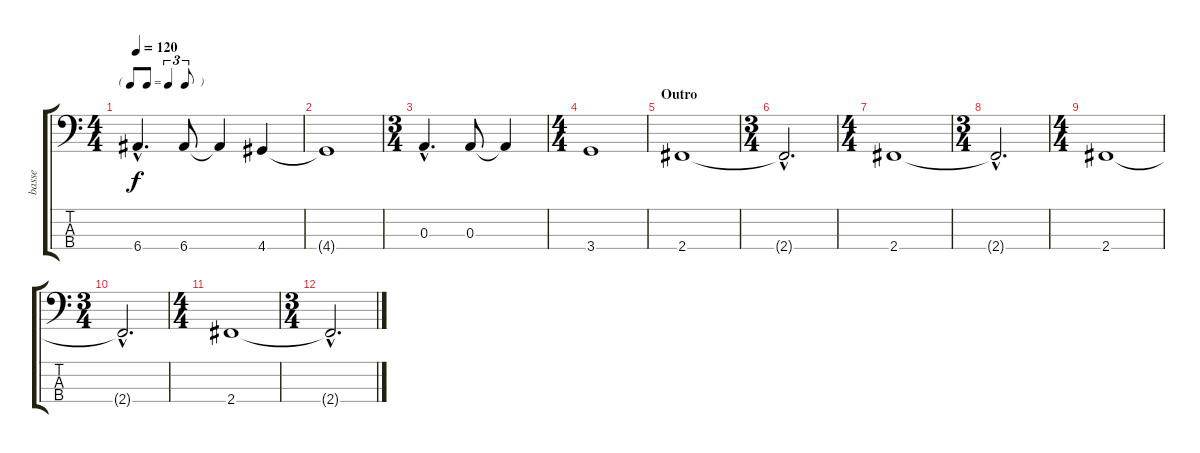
\track ("basse" "basse") {instrument electricbassfinger}
\staff {score tabs}
\tuning (G2 D2 A1 E1) {hide}
\ts (4 4)
\tf triplet8th
\tempo 120
\clef f4
\ks c
6.4{hac}.4{d dy f} 6.4.8 6.4{t}.4 4.4.4 |
4.4{t}.1 |
\ts (3 4)
0.3{hac}.4{d} 0.3.8 0.3{t}.4 |
\ts (4 4)
3.4.1 |
\section ("" "Outro")
2.4.1 |
\ts (3 4)
2.4{hac t}.2{d} |
\ts (4 4)
2.4.1 |
\ts (3 4)
2.4{hac t}.2{d} |
\ts (4 4)
2.4.1 |
\ts (3 4)
2.4{hac t}.2{d} |
\ts (4 4)
2.4.1 |
\ts (3 4)
2.4{hac t}.2{d}
